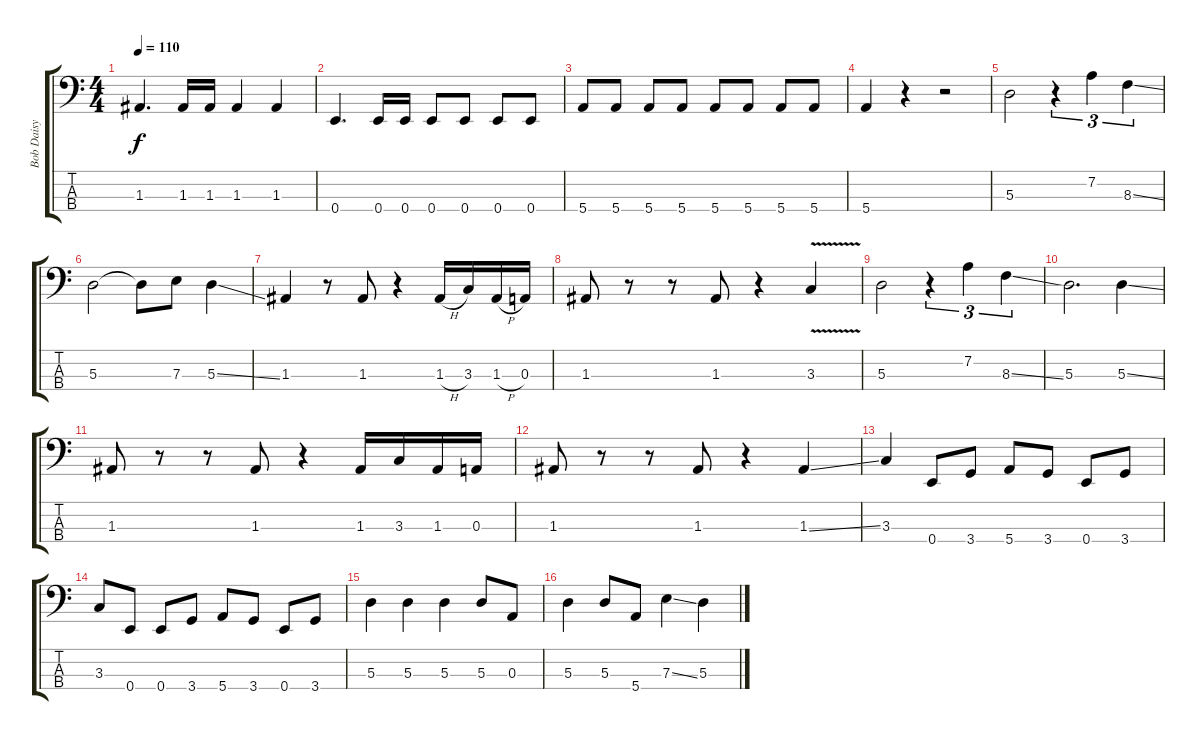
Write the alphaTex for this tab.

\track ("Bob Daisy" "Bob Daisy") {instrument electricbassfinger}
\staff {score tabs}
\tuning (G2 D2 A1 E1) {hide}
\ts (4 4)
\tempo 110
\clef f4
\ks c
1.3.4{d dy f} 1.3.16 1.3.16 1.3.4 1.3.4 |
0.4.4{d} 0.4.16 0.4.16 0.4.8 0.4.8 0.4.8 0.4.8 |
5.4.8 5.4.8 5.4.8 5.4.8 5.4.8 5.4.8 5.4.8 5.4.8 |
5.4.4 r.4 r.2 |
5.3.2 r.4{tu (3 2)} 7.2.4{tu (3 2)} 8.3{ss}.4{tu (3 2)} |
5.3.2 5.3{t}.8 7.3.8 5.3{ss}.4 |
1.3.4 r.8 1.3.8 r.4 1.3{h}.16 3.3.16 1.3{h}.16 0.3.16 |
1.3.8 r.8 r.8 1.3.8 r.4 3.3{v}.4 |
5.3.2 r.4{tu (3 2)} 7.2.4{tu (3 2)} 8.3{ss}.4{tu (3 2)} |
5.3.2{d} 5.3{ss}.4 |
1.3.8 r.8 r.8 1.3.8 r.4 1.3.16 3.3.16 1.3.16 0.3.16 |
1.3.8 r.8 r.8 1.3.8 r.4 1.3{ss}.4 |
3.3.4 0.4.8 3.4.8 5.4.8 3.4.8 0.4.8 3.4.8 |
3.3.8 0.4.8 0.4.8 3.4.8 5.4.8 3.4.8 0.4.8 3.4.8 |
5.3.4 5.3.4 5.3.4 5.3.8 0.3.8 |
5.3.4 5.3.8 5.4.8 7.3{ss}.4 5.3.4
